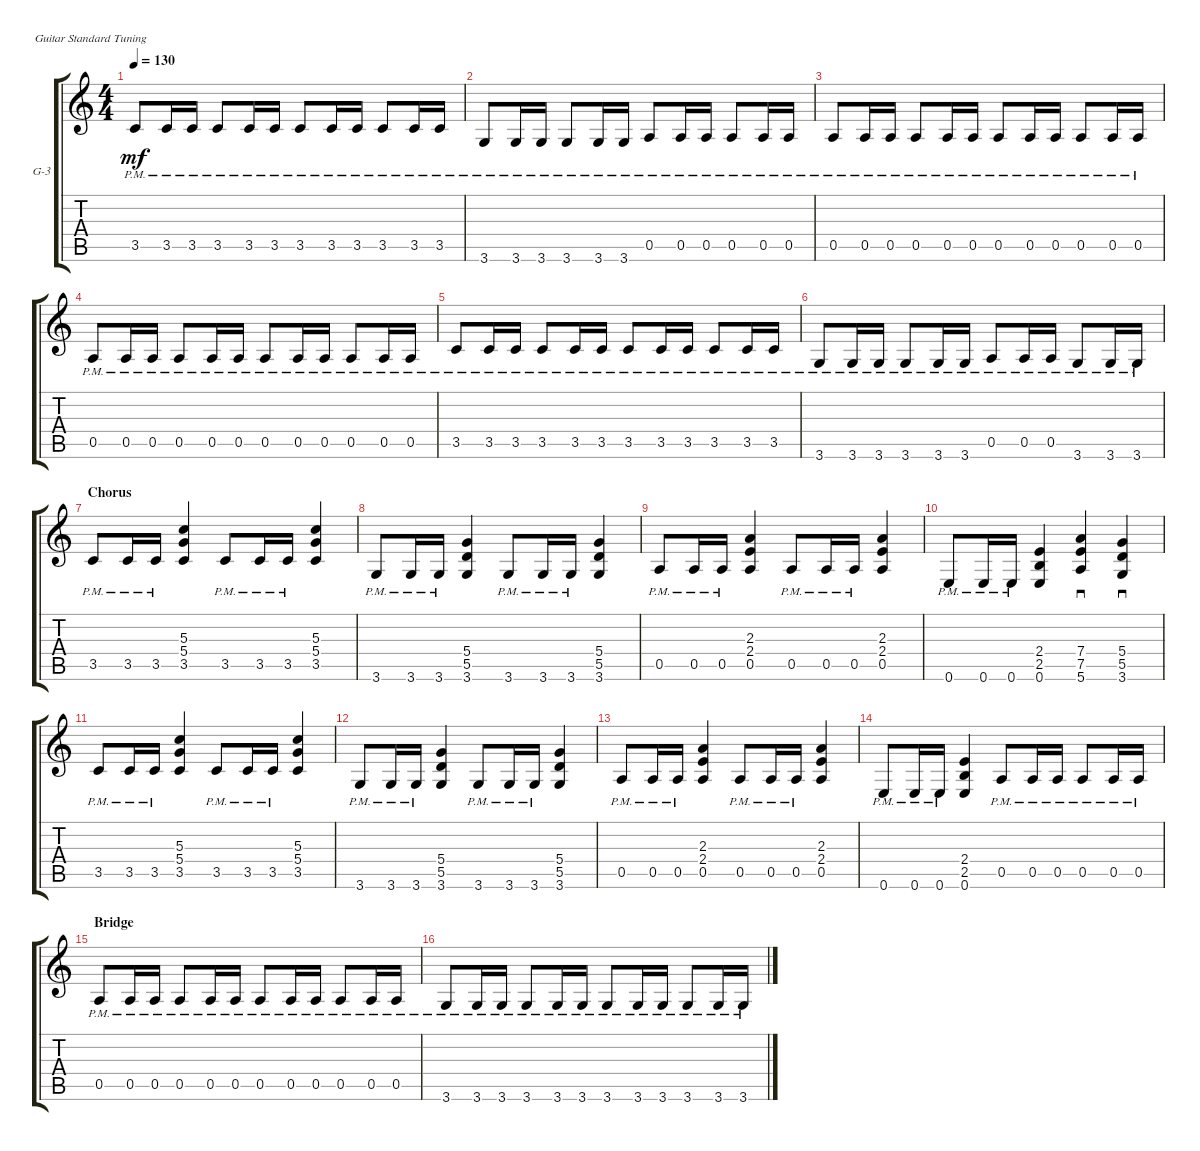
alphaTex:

\defaultSystemsLayout 4
\bracketExtendMode groupsimilarinstruments
\firstSystemTrackNameOrientation horizontal
\otherSystemsTrackNameOrientation horizontal
\track ("Guitar 3" "G-3") {instrument distortionguitar}
\staff {score tabs}
\tuning (E4 B3 G3 D3 A2 E2)
\ts (4 4)
\tempo 130
\clef g2
\ks c
3.5{pm}.8{dy mf} 3.5{pm}.16 3.5{pm}.16 3.5{pm}.8 3.5{pm}.16 3.5{pm}.16 3.5{pm}.8 3.5{pm}.16 3.5{pm}.16 3.5{pm}.8 3.5{pm}.16 3.5{pm}.16 |
3.6{pm}.8 3.6{pm}.16 3.6{pm}.16 3.6{pm}.8 3.6{pm}.16 3.6{pm}.16 0.5{pm}.8 0.5{pm}.16 0.5{pm}.16 0.5{pm}.8 0.5{pm}.16 0.5{pm}.16 |
0.5{pm}.8 0.5{pm}.16 0.5{pm}.16 0.5{pm}.8 0.5{pm}.16 0.5{pm}.16 0.5{pm}.8 0.5{pm}.16 0.5{pm}.16 0.5{pm}.8 0.5{pm}.16 0.5{pm}.16 |
0.5{pm}.8 0.5{pm}.16 0.5{pm}.16 0.5{pm}.8 0.5{pm}.16 0.5{pm}.16 0.5{pm}.8 0.5{pm}.16 0.5{pm}.16 0.5{pm}.8 0.5{pm}.16 0.5{pm}.16 |
3.5{pm}.8 3.5{pm}.16 3.5{pm}.16 3.5{pm}.8 3.5{pm}.16 3.5{pm}.16 3.5{pm}.8 3.5{pm}.16 3.5{pm}.16 3.5{pm}.8 3.5{pm}.16 3.5{pm}.16 |
3.6{pm}.8 3.6{pm}.16 3.6{pm}.16 3.6{pm}.8 3.6{pm}.16 3.6{pm}.16 0.5{pm}.8 0.5{pm}.16 0.5{pm}.16 3.6{pm}.8 3.6{pm}.16 3.6{pm}.16 |
\section ("" "Chorus")
3.5{pm}.8 3.5{pm}.16 3.5{pm}.16 (3.5 5.4 5.3).4 3.5{pm}.8 3.5{pm}.16 3.5{pm}.16 (3.5 5.4 5.3).4 |
3.6{pm}.8 3.6{pm}.16 3.6{pm}.16 (3.6 5.5 5.4).4 3.6{pm}.8 3.6{pm}.16 3.6{pm}.16 (3.6 5.5 5.4).4 |
0.5{pm}.8 0.5{pm}.16 0.5{pm}.16 (0.5 2.4 2.3).4 0.5{pm}.8 0.5{pm}.16 0.5{pm}.16 (0.5 2.4 2.3).4 |
0.6{pm}.8 0.6{pm}.16 0.6{pm}.16 (0.6 2.5 2.4).4 (7.5 7.4 5.6).4{sd} (3.6 5.5 5.4).4{sd} |
3.5{pm}.8 3.5{pm}.16 3.5{pm}.16 (3.5 5.4 5.3).4 3.5{pm}.8 3.5{pm}.16 3.5{pm}.16 (3.5 5.4 5.3).4 |
3.6{pm}.8 3.6{pm}.16 3.6{pm}.16 (3.6 5.5 5.4).4 3.6{pm}.8 3.6{pm}.16 3.6{pm}.16 (3.6 5.5 5.4).4 |
0.5{pm}.8 0.5{pm}.16 0.5{pm}.16 (0.5 2.4 2.3).4 0.5{pm}.8 0.5{pm}.16 0.5{pm}.16 (0.5 2.4 2.3).4 |
0.6{pm}.8 0.6{pm}.16 0.6{pm}.16 (0.6 2.5 2.4).4 0.5{pm}.8 0.5{pm}.16 0.5{pm}.16 0.5{pm}.8 0.5{pm}.16 0.5{pm}.16 |
\section ("" "Bridge")
0.5{pm}.8 0.5{pm}.16 0.5{pm}.16 0.5{pm}.8 0.5{pm}.16 0.5{pm}.16 0.5{pm}.8 0.5{pm}.16 0.5{pm}.16 0.5{pm}.8 0.5{pm}.16 0.5{pm}.16 |
3.6{pm}.8 3.6{pm}.16 3.6{pm}.16 3.6{pm}.8 3.6{pm}.16 3.6{pm}.16 3.6{pm}.8 3.6{pm}.16 3.6{pm}.16 3.6{pm}.8 3.6{pm}.16 3.6{pm}.16
